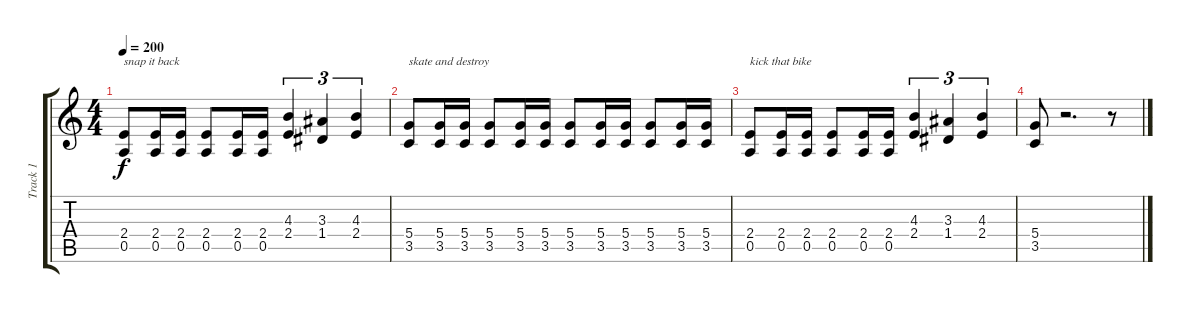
\track ("Track 1" "Track 1") {instrument distortionguitar}
\staff {score tabs}
\tuning (E4 B3 G3 D3 A2 E2) {hide}
\ts (4 4)
\tempo 200
\clef g2
\ks c
(2.4 0.5).8{txt "snap it back" dy f} (2.4 0.5).16 (2.4 0.5).16 (2.4 0.5).8 (2.4 0.5).16 (2.4 0.5).16 (4.3 2.4).4{tu (3 2)} (3.3 1.4).4{tu (3 2)} (4.3 2.4).4{tu (3 2)} |
(5.4 3.5).8{txt "skate and destroy"} (5.4 3.5).16 (5.4 3.5).16 (5.4 3.5).8 (5.4 3.5).16 (5.4 3.5).16 (5.4 3.5).8 (5.4 3.5).16 (5.4 3.5).16 (5.4 3.5).8 (5.4 3.5).16 (5.4 3.5).16 |
(2.4 0.5).8{txt "kick that bike"} (2.4 0.5).16 (2.4 0.5).16 (2.4 0.5).8 (2.4 0.5).16 (2.4 0.5).16 (4.3 2.4).4{tu (3 2)} (3.3 1.4).4{tu (3 2)} (4.3 2.4).4{tu (3 2)} |
(5.4 3.5).8 r.2{d} r.8
